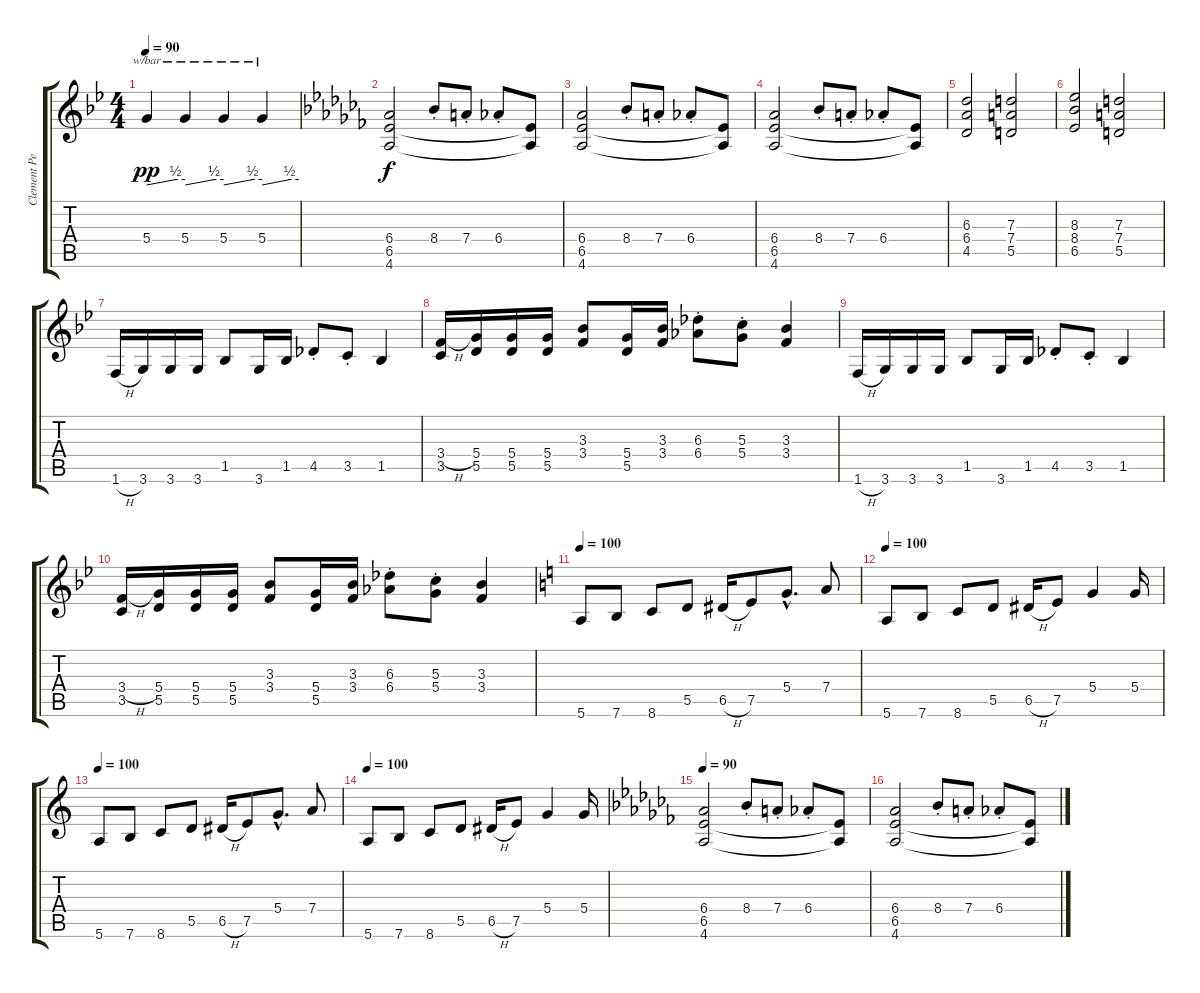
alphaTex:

\track ("Clement Peerens" "Clement Pe") {instrument distortionguitar}
\staff {score tabs}
\tuning (E4 B3 G3 D3 A2 E2) {hide}
\ts (4 4)
\tempo 90
\clef g2
\ks gminor
5.4.4{tbe (custom default 0 0 45 2 60 2) dy pp} 5.4.4{tbe (custom default 0 0 45 2 60 2)} 5.4.4{tbe (custom default 0 0 45 2 60 2)} 5.4.4{tbe (custom default 0 0 45 2 60 2)} |
\ks abminor
(6.4 6.5 4.6).2{dy f} 8.4{st}.8 7.4{st}.8 6.4{st}.8 (6.5{t} 4.6{t}).8 |
(6.4 6.5 4.6).2 8.4{st}.8 7.4{st}.8 6.4{st}.8 (6.5{t} 4.6{t}).8 |
(6.4 6.5 4.6).2 8.4{st}.8 7.4{st}.8 6.4{st}.8 (6.5{t} 4.6{t}).8 |
(6.3 6.4 4.5).2 (7.3 7.4 5.5).2 |
(8.3 8.4 6.5).2 (7.3 7.4 5.5).2 |
\ks gminor
1.6{h}.16 3.6.16 3.6.16 3.6.16 1.5.8 3.6.16 1.5.16 4.5{st}.8 3.5{st}.8 1.5.4 |
(3.4{h} 3.5).16 (5.4 5.5).16 (5.4 5.5).16 (5.4 5.5).16 (3.3 3.4).8 (5.4 5.5).16 (3.3 3.4).16 (6.3{st} 6.4).8 (5.3{st} 5.4).8 (3.3 3.4).4 |
1.6{h}.16 3.6.16 3.6.16 3.6.16 1.5.8 3.6.16 1.5.16 4.5{st}.8 3.5{st}.8 1.5.4 |
(3.4{h} 3.5).16 (5.4 5.5).16 (5.4 5.5).16 (5.4 5.5).16 (3.3 3.4).8 (5.4 5.5).16 (3.3 3.4).16 (6.3{st} 6.4).8 (5.3{st} 5.4).8 (3.3 3.4).4 |
\tempo 100
\ks aminor
5.6.8 7.6.8 8.6.8 5.5.8 6.5{h}.16 7.5.8 5.4{hac}.8{d} 7.4.8 |
\tempo 100
5.6.8 7.6.8 8.6.8 5.5.8 6.5{h}.16 7.5.8 5.4.4 5.4.16 |
\tempo 100
5.6.8 7.6.8 8.6.8 5.5.8 6.5{h}.16 7.5.8 5.4{hac}.8{d} 7.4.8 |
\tempo 100
5.6.8 7.6.8 8.6.8 5.5.8 6.5{h}.16 7.5.8 5.4.4 5.4.16 |
\tempo 90
\ks abminor
(6.4 6.5 4.6).2 8.4{st}.8 7.4{st}.8 6.4{st}.8 (6.5{t} 4.6{t}).8 |
(6.4 6.5 4.6).2 8.4{st}.8 7.4{st}.8 6.4{st}.8 (6.5{t} 4.6{t}).8
